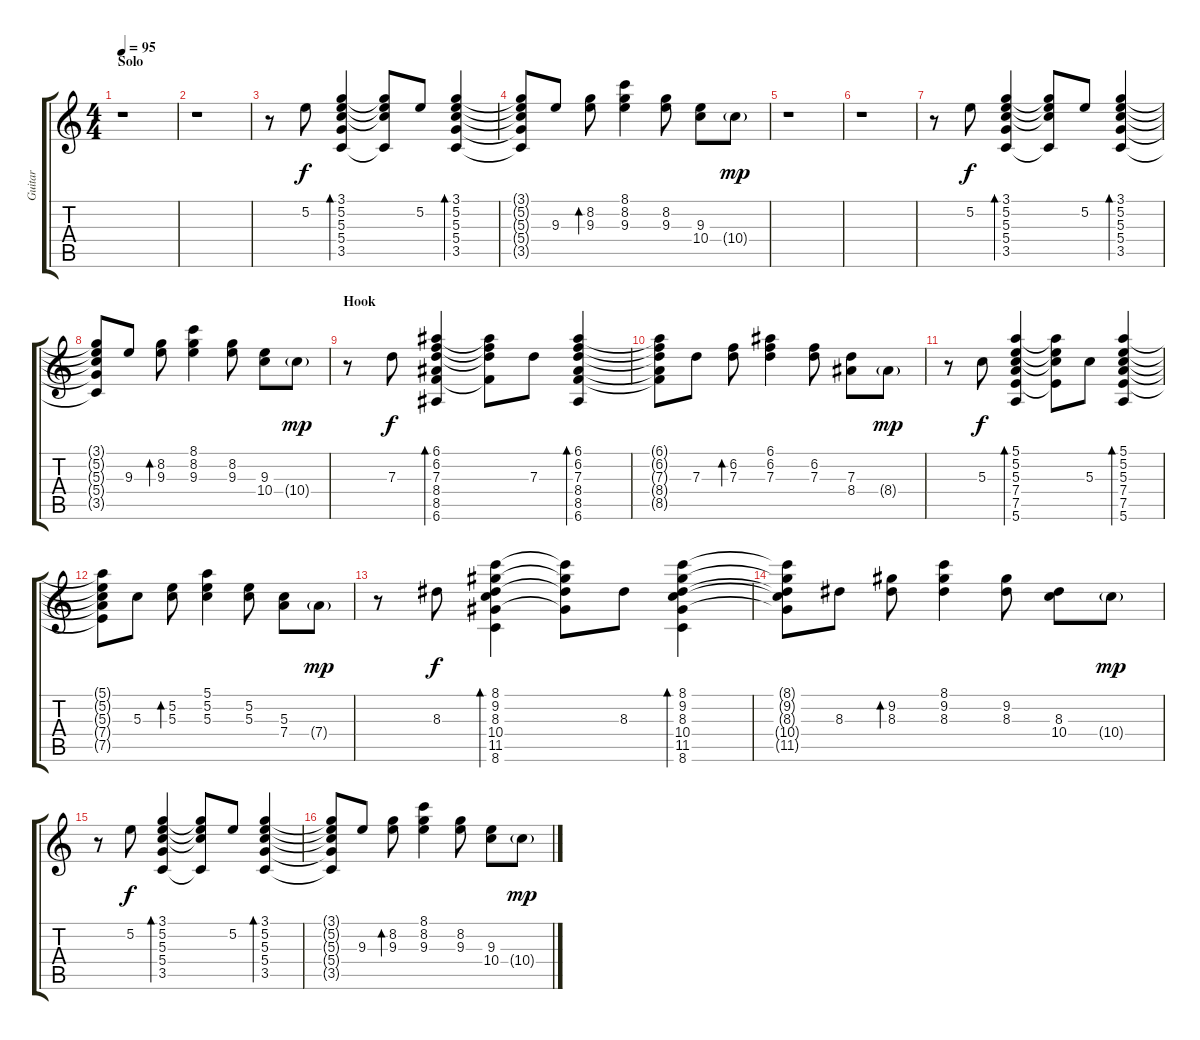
\track ("Guitar" "Guitar") {instrument acousticguitarsteel}
\staff {score tabs}
\tuning (E4 B3 G3 D3 A2 E2) {hide}
\ts (4 4)
\section ("" "Solo")
\tempo 95
\clef g2
\ks c
r.1{dy f} |
r.1 |
r.8 5.2.8 (3.1 5.2 5.3 5.4 3.5).4{bd 60} (3.1{t} 5.2{t} 5.3{t} 3.5{t}).8 5.2.8 (3.1 5.2 5.3 5.4 3.5).4{bd 60} |
(3.1{t} 5.2{t} 5.3{t} 5.4{t} 3.5{t}).8 9.3.8 (8.2 9.3).8{bd 60} (8.1 8.2 9.3).4 (8.2 9.3).8 (9.3 10.4).8 10.4{g}.8{dy mp} |
r.1 |
r.1 |
r.8 5.2.8{dy f} (3.1 5.2 5.3 5.4 3.5).4{bd 60} (3.1{t} 5.2{t} 5.3{t} 3.5{t}).8 5.2.8 (3.1 5.2 5.3 5.4 3.5).4{bd 60} |
(3.1{t} 5.2{t} 5.3{t} 5.4{t} 3.5{t}).8 9.3.8 (8.2 9.3).8{bd 60} (8.1 8.2 9.3).4 (8.2 9.3).8 (9.3 10.4).8 10.4{g}.8{dy mp} |
\section ("" "Hook")
r.8 7.3.8{dy f} (6.1 6.2 7.3 8.4 8.5 6.6).4{bd 60} (6.1{t} 6.2{t} 7.3{t} 8.5{t}).8 7.3.8 (6.1 6.2 7.3 8.4 8.5 6.6).4{bd 60} |
(6.1{t} 6.2{t} 7.3{t} 8.4{t} 8.5{t}).8 7.3.8 (6.2 7.3).8{bd 60} (6.1 6.2 7.3).4 (6.2 7.3).8 (7.3 8.4).8 8.4{g}.8{dy mp} |
r.8 5.3.8{dy f} (5.1 5.2 5.3 7.4 7.5 5.6).4{bd 60} (5.1{t} 5.2{t} 5.3{t} 7.5{t}).8 5.3.8 (5.1 5.2 5.3 7.4 7.5 5.6).4{bd 60} |
(5.1{t} 5.2{t} 5.3{t} 7.4{t} 7.5{t}).8 5.3.8 (5.2 5.3).8{bd 60} (5.1 5.2 5.3).4 (5.2 5.3).8 (5.3 7.4).8 7.4{g}.8{dy mp} |
r.8 8.3.8{dy f} (8.1 9.2 8.3 10.4 11.5 8.6).4{bd 60} (8.1{t} 9.2{t} 8.3{t} 11.5{t}).8 8.3.8 (8.1 9.2 8.3 10.4 11.5 8.6).4{bd 60} |
(8.1{t} 9.2{t} 8.3{t} 10.4{t} 11.5{t}).8 8.3.8 (9.2 8.3).8{bd 60} (8.1 9.2 8.3).4 (9.2 8.3).8 (8.3 10.4).8 10.4{g}.8{dy mp} |
r.8 5.2.8{dy f} (3.1 5.2 5.3 5.4 3.5).4{bd 60} (3.1{t} 5.2{t} 5.3{t} 3.5{t}).8 5.2.8 (3.1 5.2 5.3 5.4 3.5).4{bd 60} |
(3.1{t} 5.2{t} 5.3{t} 5.4{t} 3.5{t}).8 9.3.8 (8.2 9.3).8{bd 60} (8.1 8.2 9.3).4 (8.2 9.3).8 (9.3 10.4).8 10.4{g}.8{dy mp}
